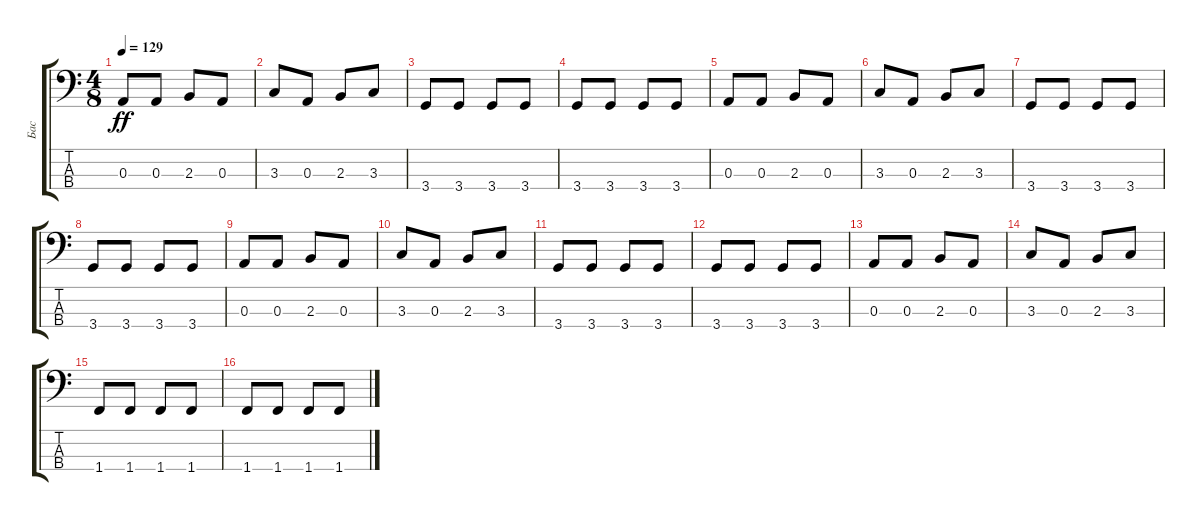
\track ("Бас" "Бас") {instrument electricbasspick}
\staff {score tabs}
\tuning (G2 D2 A1 E1) {hide}
\ts (4 8)
\tempo 129
\clef f4
\ks c
0.3.8{dy ff} 0.3.8 2.3.8 0.3.8 |
3.3.8 0.3.8 2.3.8 3.3.8 |
3.4.8 3.4.8 3.4.8 3.4.8 |
3.4.8 3.4.8 3.4.8 3.4.8 |
0.3.8 0.3.8 2.3.8 0.3.8 |
3.3.8 0.3.8 2.3.8 3.3.8 |
3.4.8 3.4.8 3.4.8 3.4.8 |
3.4.8 3.4.8 3.4.8 3.4.8 |
0.3.8 0.3.8 2.3.8 0.3.8 |
3.3.8 0.3.8 2.3.8 3.3.8 |
3.4.8 3.4.8 3.4.8 3.4.8 |
3.4.8 3.4.8 3.4.8 3.4.8 |
0.3.8 0.3.8 2.3.8 0.3.8 |
3.3.8 0.3.8 2.3.8 3.3.8 |
1.4.8 1.4.8 1.4.8 1.4.8 |
1.4.8 1.4.8 1.4.8 1.4.8
